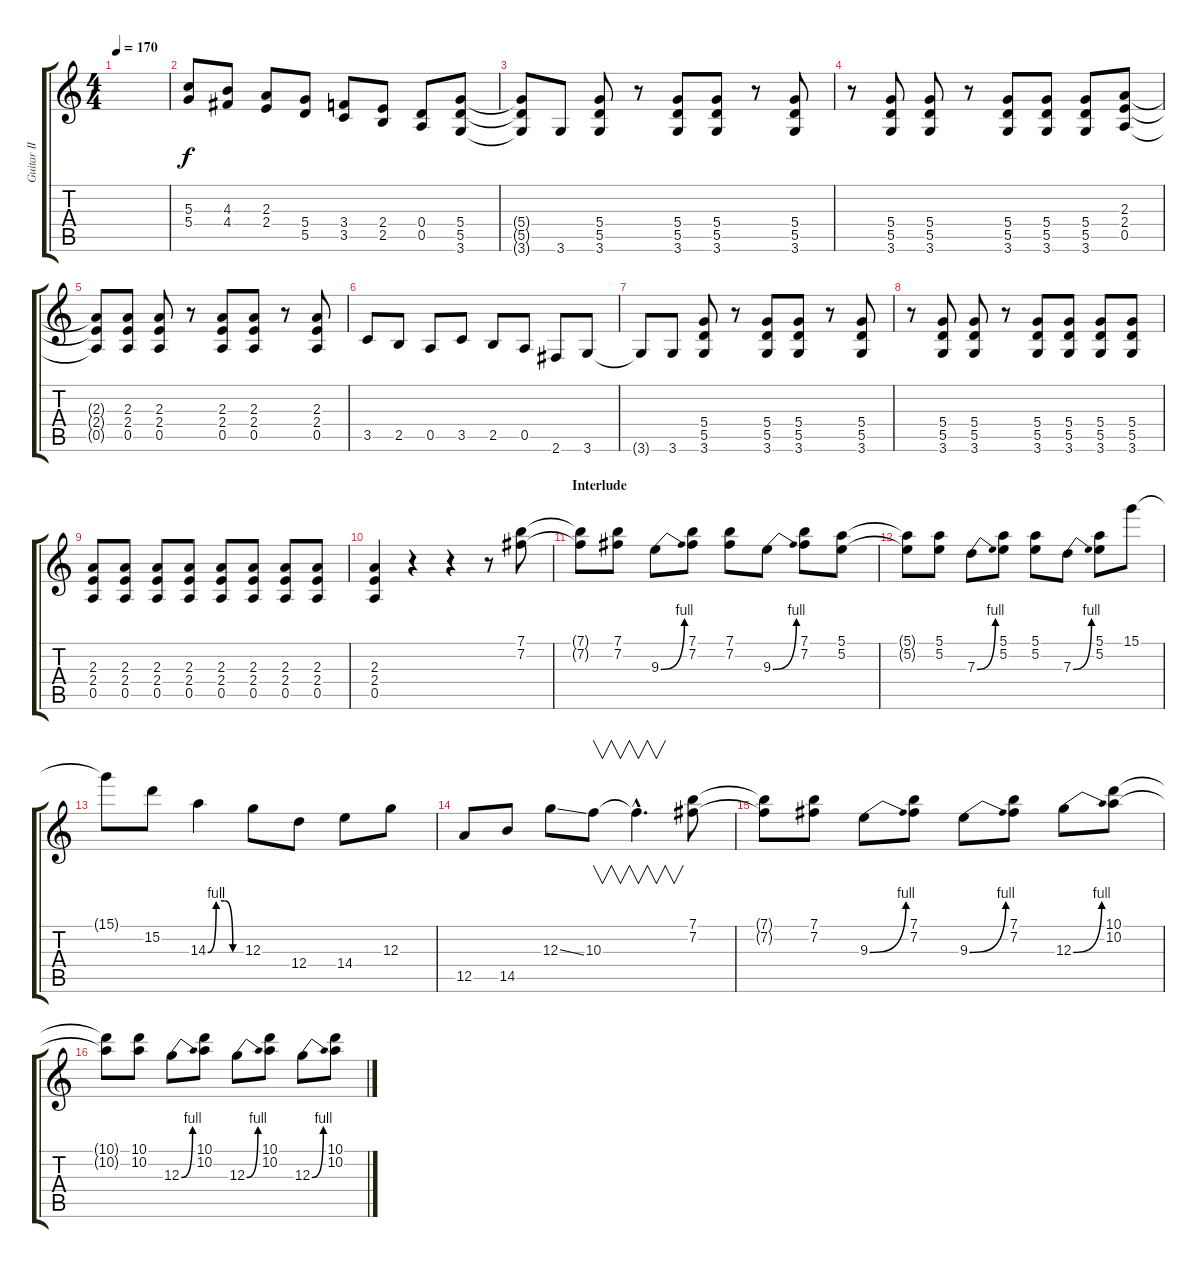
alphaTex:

\track ("Guitar II (Slash)" "Guitar II ") {instrument distortionguitar}
\staff {score tabs}
\tuning (E4 B3 G3 D3 A2 E2) {hide}
\ts (4 4)
\tempo 170
\clef g2
\ks c
|
(5.3 5.4).8 (4.3 4.4).8 (2.3 2.4).8 (5.4 5.5).8 (3.4 3.5).8 (2.4 2.5).8 (0.4 0.5).8 (5.4 5.5 3.6).8 |
(5.4{t} 5.5{t} 3.6{t}).8 3.6.8 (5.4 5.5 3.6).8 r.8 (5.4 5.5 3.6).8 (5.4 5.5 3.6).8 r.8 (5.4 5.5 3.6).8 |
r.8 (5.4 5.5 3.6).8 (5.4 5.5 3.6).8 r.8 (5.4 5.5 3.6).8 (5.4 5.5 3.6).8 (5.4 5.5 3.6).8 (2.3 2.4 0.5).8 |
(2.3{t} 2.4{t} 0.5{t}).8 (2.3 2.4 0.5).8 (2.3 2.4 0.5).8 r.8 (2.3 2.4 0.5).8 (2.3 2.4 0.5).8 r.8 (2.3 2.4 0.5).8 |
3.5.8 2.5.8 0.5.8 3.5.8 2.5.8 0.5.8 2.6.8 3.6.8 |
3.6{t}.8 3.6.8 (5.4 5.5 3.6).8 r.8 (5.4 5.5 3.6).8 (5.4 5.5 3.6).8 r.8 (5.4 5.5 3.6).8 |
r.8 (5.4 5.5 3.6).8 (5.4 5.5 3.6).8 r.8 (5.4 5.5 3.6).8 (5.4 5.5 3.6).8 (5.4 5.5 3.6).8 (5.4 5.5 3.6).8 |
(2.3 2.4 0.5).8 (2.3 2.4 0.5).8 (2.3 2.4 0.5).8 (2.3 2.4 0.5).8 (2.3 2.4 0.5).8 (2.3 2.4 0.5).8 (2.3 2.4 0.5).8 (2.3 2.4 0.5).8 |
(2.3 2.4 0.5).4 r.4 r.4 r.8 (7.1 7.2).8 |
\section ("" "Interlude")
(7.1{t} 7.2{t}).8 (7.1 7.2).8 9.3{be (bend 0 0 60 4)}.8 (7.1 7.2).8 (7.1 7.2).8 9.3{be (bend 0 0 60 4)}.8 (7.1 7.2).8 (5.1 5.2).8 |
(5.1{t} 5.2{t}).8 (5.1 5.2).8 7.3{be (bend 0 0 60 4)}.8 (5.1 5.2).8 (5.1 5.2).8 7.3{be (bend 0 0 60 4)}.8 (5.1 5.2).8 15.1.8 |
15.1{t}.8 15.2.8 14.3{be (custom 0 0 15 4 30 4 45 0 60 0)}.4 12.3.8 12.4.8 14.4.8 12.3.8 |
12.5.8 14.5.8 12.3{ss}.8 10.3.8{v} 10.3{hac t}.4{v d} (7.1 7.2).8 |
(7.1{t} 7.2{t}).8 (7.1 7.2).8 9.3{be (bend 0 0 60 4)}.8 (7.1 7.2).8 9.3{be (bend 0 0 60 4)}.8 (7.1 7.2).8 12.3{be (bend 0 0 60 4)}.8 (10.1 10.2).8 |
(10.1{t} 10.2{t}).8 (10.1 10.2).8 12.3{be (bend 0 0 60 4)}.8 (10.1 10.2).8 12.3{be (bend 0 0 60 4)}.8 (10.1 10.2).8 12.3{be (bend 0 0 60 4)}.8 (10.1 10.2).8
